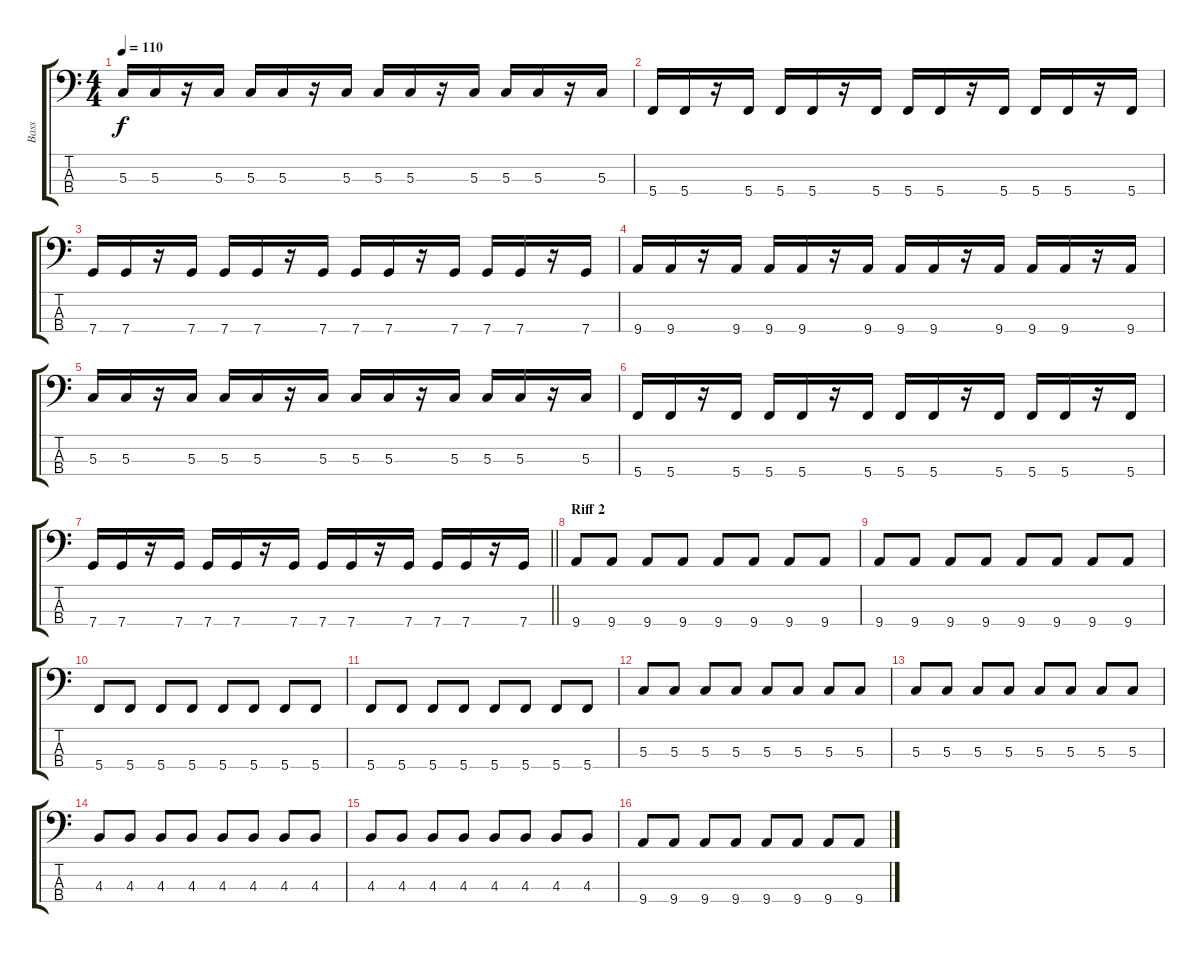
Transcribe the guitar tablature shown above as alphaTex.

\track ("Bass" "Bass") {instrument slapbass2}
\staff {score tabs}
\tuning (F2 C2 G1 C1) {hide}
\ts (4 4)
\tempo 110
\clef f4
\ks c
5.3.16{dy f} 5.3.16 r.16 5.3.16 5.3.16 5.3.16 r.16 5.3.16 5.3.16 5.3.16 r.16 5.3.16 5.3.16 5.3.16 r.16 5.3.16 |
5.4.16 5.4.16 r.16 5.4.16 5.4.16 5.4.16 r.16 5.4.16 5.4.16 5.4.16 r.16 5.4.16 5.4.16 5.4.16 r.16 5.4.16 |
7.4.16 7.4.16 r.16 7.4.16 7.4.16 7.4.16 r.16 7.4.16 7.4.16 7.4.16 r.16 7.4.16 7.4.16 7.4.16 r.16 7.4.16 |
9.4.16 9.4.16 r.16 9.4.16 9.4.16 9.4.16 r.16 9.4.16 9.4.16 9.4.16 r.16 9.4.16 9.4.16 9.4.16 r.16 9.4.16 |
5.3.16 5.3.16 r.16 5.3.16 5.3.16 5.3.16 r.16 5.3.16 5.3.16 5.3.16 r.16 5.3.16 5.3.16 5.3.16 r.16 5.3.16 |
5.4.16 5.4.16 r.16 5.4.16 5.4.16 5.4.16 r.16 5.4.16 5.4.16 5.4.16 r.16 5.4.16 5.4.16 5.4.16 r.16 5.4.16 |
\barLineRight lightlight
7.4.16 7.4.16 r.16 7.4.16 7.4.16 7.4.16 r.16 7.4.16 7.4.16 7.4.16 r.16 7.4.16 7.4.16 7.4.16 r.16 7.4.16 |
\section ("" "Riff 2")
9.4.8 9.4.8 9.4.8 9.4.8 9.4.8 9.4.8 9.4.8 9.4.8 |
9.4.8 9.4.8 9.4.8 9.4.8 9.4.8 9.4.8 9.4.8 9.4.8 |
5.4.8 5.4.8 5.4.8 5.4.8 5.4.8 5.4.8 5.4.8 5.4.8 |
5.4.8 5.4.8 5.4.8 5.4.8 5.4.8 5.4.8 5.4.8 5.4.8 |
5.3.8 5.3.8 5.3.8 5.3.8 5.3.8 5.3.8 5.3.8 5.3.8 |
5.3.8 5.3.8 5.3.8 5.3.8 5.3.8 5.3.8 5.3.8 5.3.8 |
4.3.8 4.3.8 4.3.8 4.3.8 4.3.8 4.3.8 4.3.8 4.3.8 |
4.3.8 4.3.8 4.3.8 4.3.8 4.3.8 4.3.8 4.3.8 4.3.8 |
9.4.8 9.4.8 9.4.8 9.4.8 9.4.8 9.4.8 9.4.8 9.4.8
